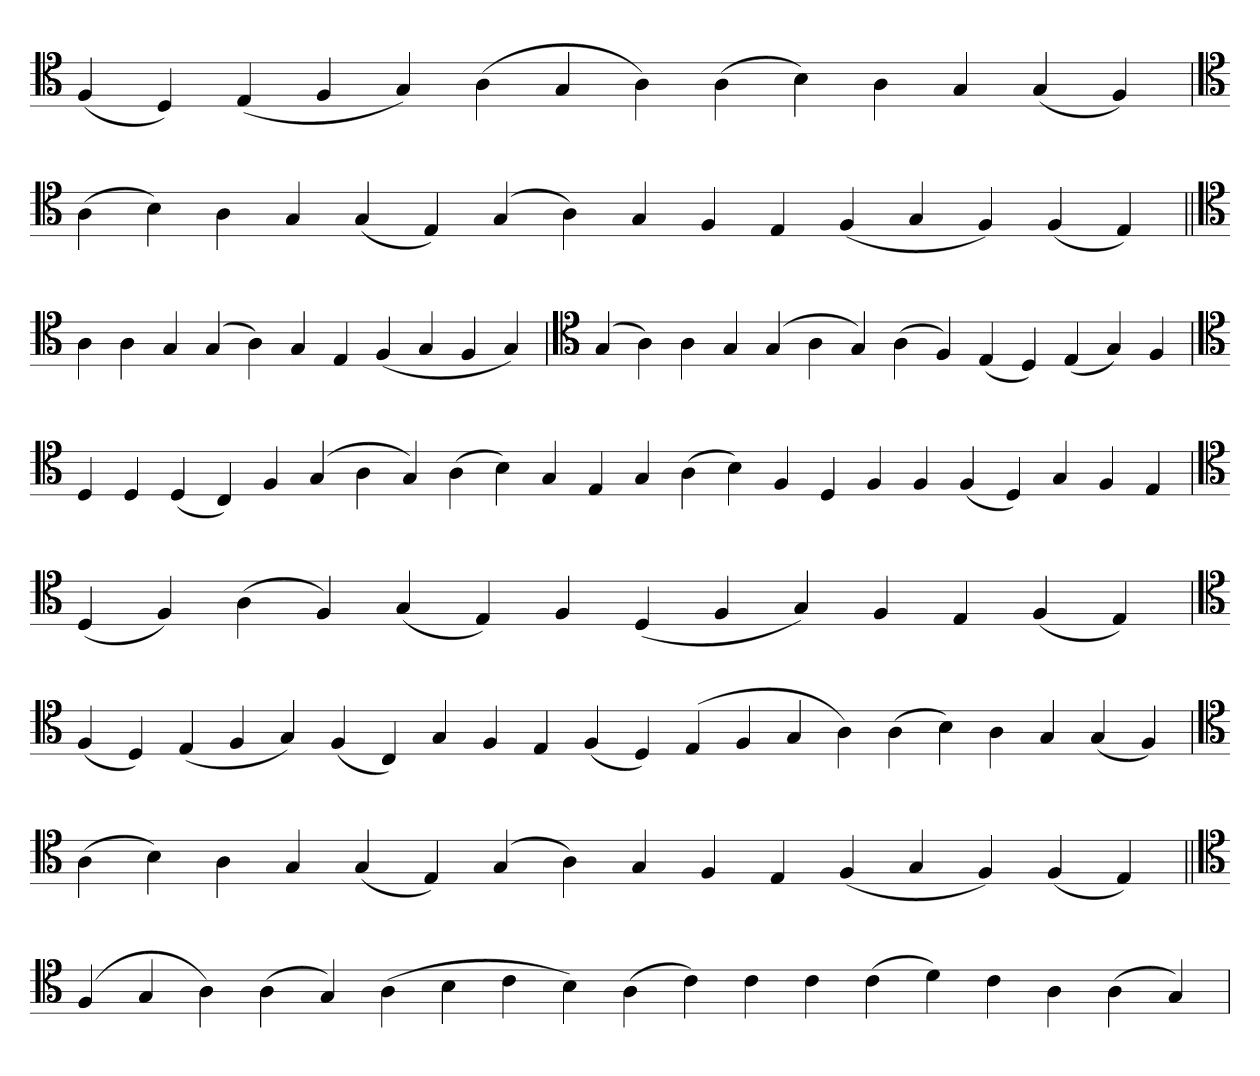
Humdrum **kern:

**kern
*part1
*staff1
*clefC4
=
(4F
4D)
(4E
4F
4G)
(4A
4G
4A)
(4A
4B)
4A
4G
(4G
4F)
=`
*clefC4
(4A
4B)
4A
4G
(4G
4E)
(4G
4A)
4G
4F
4E
(4F
4G
4F)
(4F
4E)
=||
*clefC4
4A
4A
4G
(4G
4A)
4G
4E
(4F
4G
4F
4G)
=`
*clefC4
(4G
4A)
4A
4G
(4G
4A
4G)
(4A
4F)
(4E
4D)
(4E
4G)
4F
=
*clefC4
4D
4D
(4D
4C)
4F
(4G
4A
4G)
(4A
4B)
4G
4E
4G
(4A
4B)
4F
4D
4F
4F
(4F
4D)
4G
4F
4E
=`
*clefC4
(4D
4F)
(4A
4F)
(4G
4E)
4F
(4D
4F
4G)
4F
4E
(4F
4E)
=
*clefC4
(4F
4D)
(4E
4F
4G)
(4F
4C)
4G
4F
4E
(4F
4D)
(4E
4F
4G
4A)
(4A
4B)
4A
4G
(4G
4F)
=`
*clefC4
(4A
4B)
4A
4G
(4G
4E)
(4G
4A)
4G
4F
4E
(4F
4G
4F)
(4F
4E)
=||
*clefC4
(4F
4G
4A)
(4A
4G)
(4A
4B
4c
4B)
(4A
4c)
4c
4c
(4c
4d)
4c
4A
(4A
4G)
='
*-
